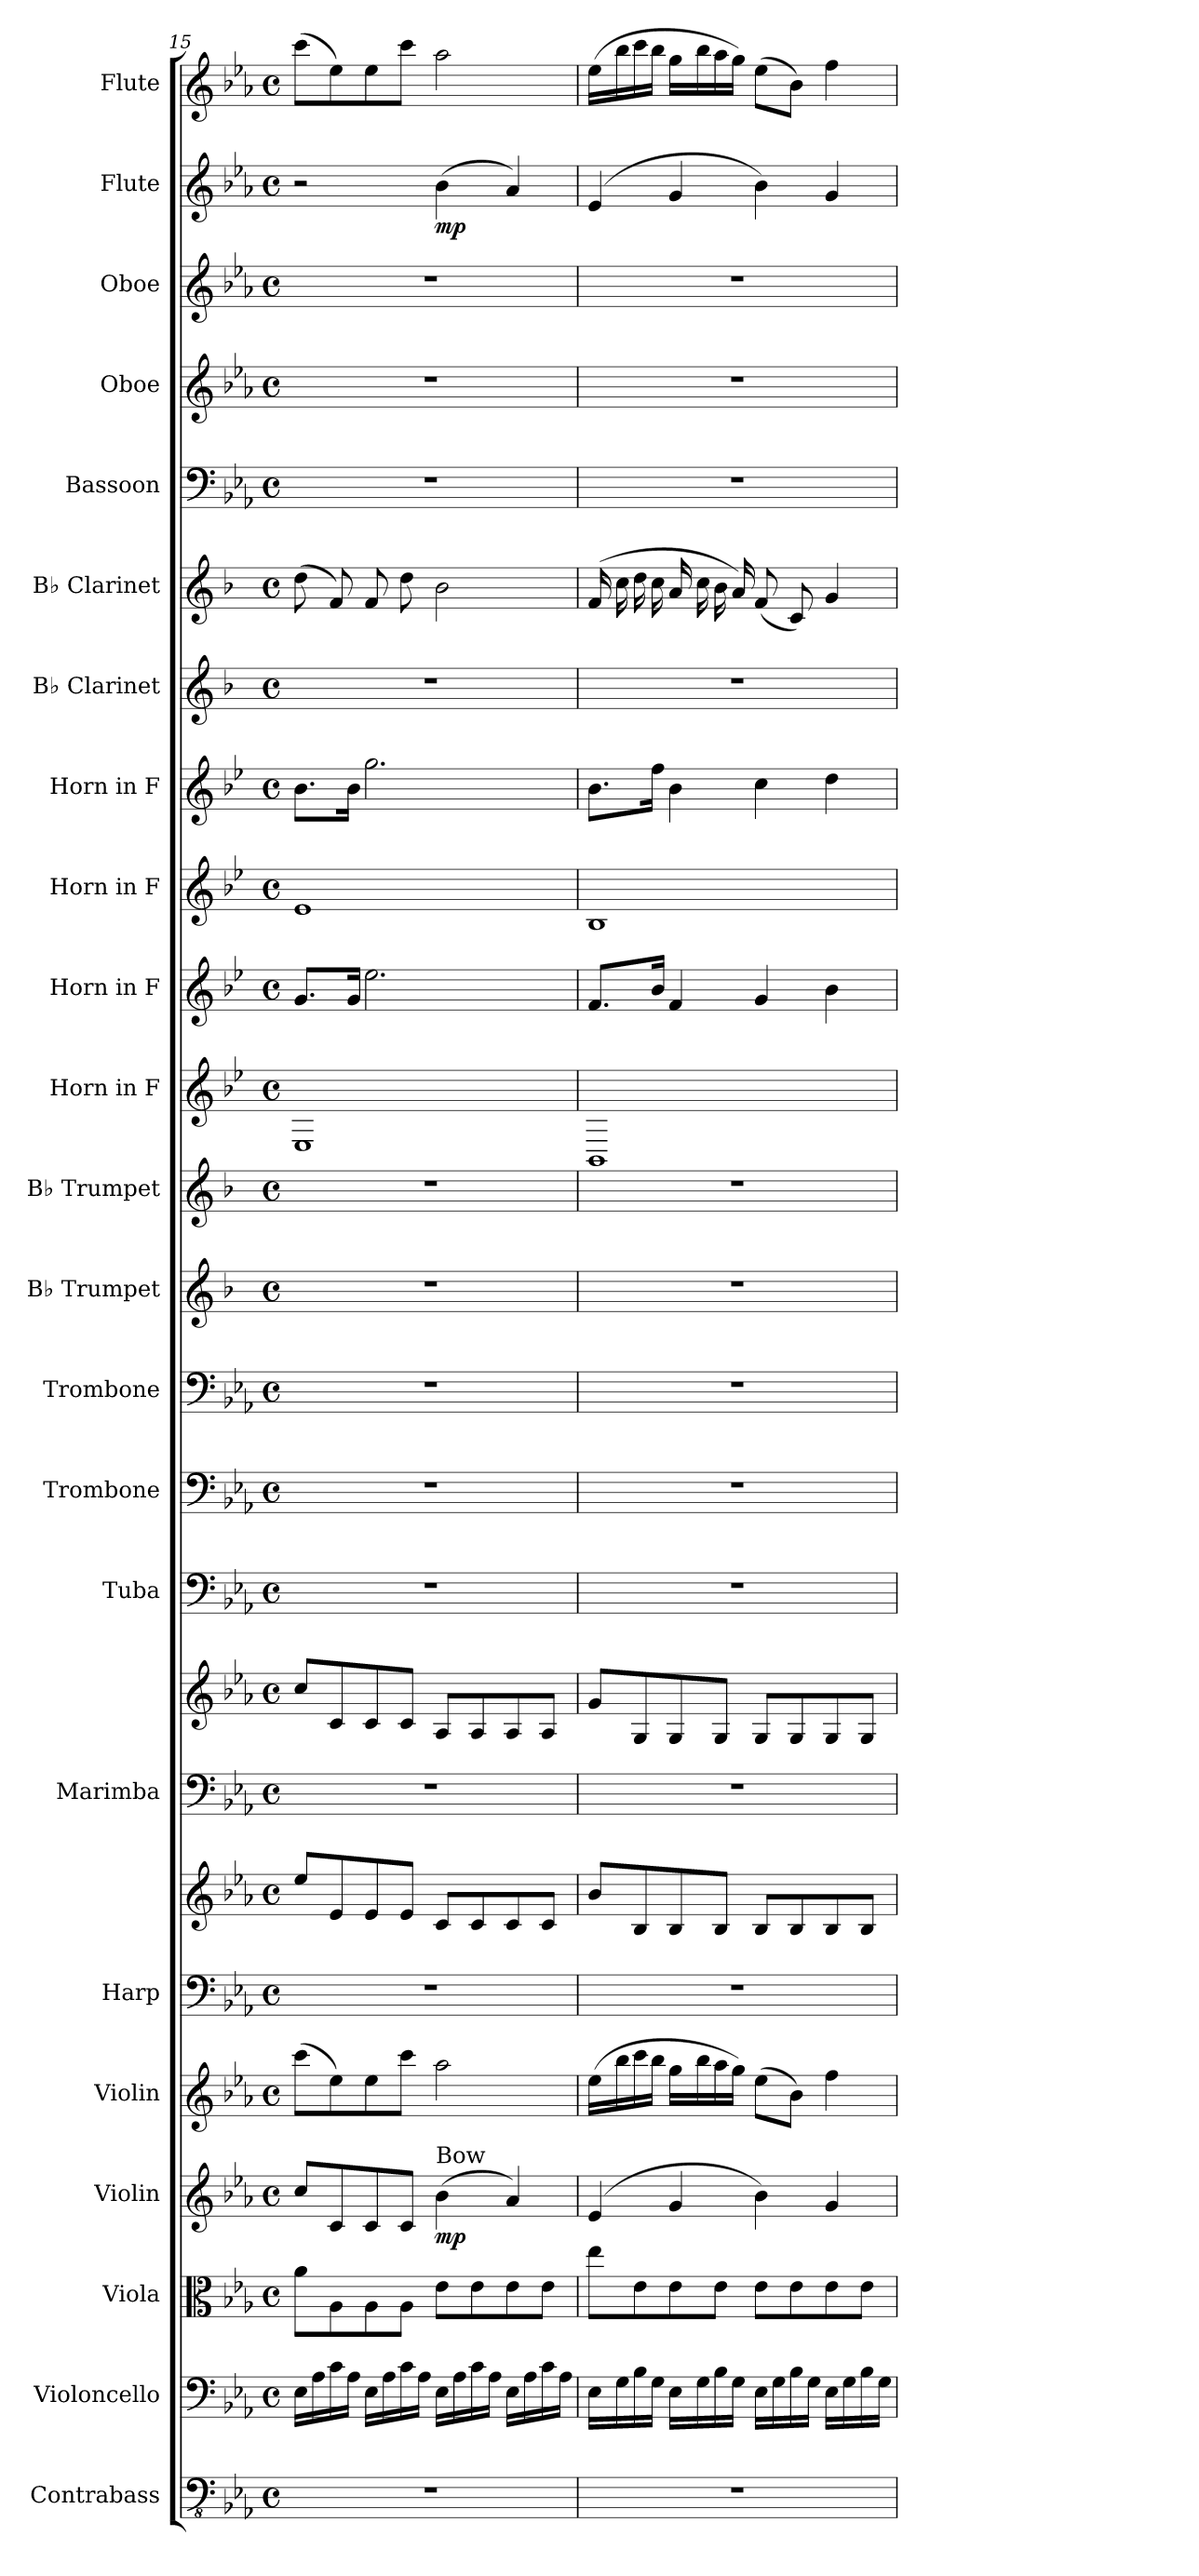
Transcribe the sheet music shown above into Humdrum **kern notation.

**kern	**kern	**kern	**kern	**dynam	**kern	**kern	**kern	**kern	**kern	**kern	**kern	**kern	**kern	**kern	**kern	**kern	**kern	**kern	**kern	**kern	**kern	**kern	**kern	**kern	**dynam	**kern
*part23	*part22	*part21	*part20	*part20	*part19	*part18	*part18	*part17	*part17	*part16	*part15	*part14	*part13	*part12	*part11	*part10	*part9	*part8	*part7	*part6	*part5	*part4	*part3	*part2	*part2	*part1
*staff25	*staff24	*staff23	*staff22	*staff22	*staff21	*staff20	*staff19	*staff18	*staff17	*staff16	*staff15	*staff14	*staff13	*staff12	*staff11	*staff10	*staff9	*staff8	*staff7	*staff6	*staff5	*staff4	*staff3	*staff2	*staff2	*staff1
*I"Contrabass	*I"Violoncello	*I"Viola	*I"Violin	*	*I"Violin	*I"Harp	*	*I"Marimba	*	*I"Tuba	*I"Trombone	*I"Trombone	*I"B♭ Trumpet	*I"B♭ Trumpet	*I"Horn in F	*I"Horn in F	*I"Horn in F	*I"Horn in F	*I"B♭ Clarinet	*I"B♭ Clarinet	*I"Bassoon	*I"Oboe	*I"Oboe	*I"Flute	*	*I"Flute
*I'Cb.	*I'Vlc.	*I'Vla.	*I'Vln.	*	*I'Vln.	*I'Hrp.	*	*I'Mrm.	*	*I'Tba.	*I'Trb.	*I'Trb.	*I'B♭ Tpt.	*I'B♭ Tpt.	*	*	*	*	*I'B♭ Cl.	*I'B♭ Cl.	*I'Bsn.	*I'Ob.	*I'Ob.	*I'Fl.	*	*I'Fl.
*clefFv4	*clefF4	*clefC3	*clefG2	*	*clefG2	*clefF4	*clefG2	*clefF4	*clefG2	*clefF4	*clefF4	*clefF4	*clefG2	*clefG2	*clefG2	*clefG2	*clefG2	*clefG2	*clefG2	*clefG2	*clefF4	*clefG2	*clefG2	*clefG2	*	*clefG2
*	*	*	*	*	*	*	*	*	*	*	*	*	*ITrd1c2	*ITrd1c2	*ITrd4c7	*ITrd4c7	*ITrd4c7	*ITrd4c7	*ITrd1c2	*ITrd1c2	*	*	*	*	*	*
*k[b-e-a-]	*k[b-e-a-]	*k[b-e-a-]	*k[b-e-a-]	*	*k[b-e-a-]	*k[b-e-a-]	*k[b-e-a-]	*k[b-e-a-]	*k[b-e-a-]	*k[b-e-a-]	*k[b-e-a-]	*k[b-e-a-]	*k[b-e-a-]	*k[b-e-a-]	*k[b-e-a-]	*k[b-e-a-]	*k[b-e-a-]	*k[b-e-a-]	*k[b-e-a-]	*k[b-e-a-]	*k[b-e-a-]	*k[b-e-a-]	*k[b-e-a-]	*k[b-e-a-]	*	*k[b-e-a-]
*M4/4	*M4/4	*M4/4	*M4/4	*	*M4/4	*M4/4	*M4/4	*M4/4	*M4/4	*M4/4	*M4/4	*M4/4	*M4/4	*M4/4	*M4/4	*M4/4	*M4/4	*M4/4	*M4/4	*M4/4	*M4/4	*M4/4	*M4/4	*M4/4	*	*M4/4
*met(c)	*met(c)	*met(c)	*met(c)	*	*met(c)	*met(c)	*met(c)	*met(c)	*met(c)	*met(c)	*met(c)	*met(c)	*met(c)	*met(c)	*met(c)	*met(c)	*met(c)	*met(c)	*met(c)	*met(c)	*met(c)	*met(c)	*met(c)	*met(c)	*	*met(c)
=15	=15	=15	=15	=15	=15	=15	=15	=15	=15	=15	=15	=15	=15	=15	=15	=15	=15	=15	=15	=15	=15	=15	=15	=15	=15	=15
1r	16E-\LL	8a-\L	8cc/L	.	(8ccc\L	1r	8ee-/L	1r	8cc/L	1r	1r	1r	1r	1r	1AA-	8.c/L	1A-	8.e-\L	1r	(8cc\	1r	1r	1r	2r	.	(8ccc\L
.	16A-\	.	.	.	.	.	.	.	.	.	.	.	.	.	.	.	.	.	.	.	.	.	.	.	.	.
.	16c\	8A-\	8c/	.	8ee-\)	.	8e-/	.	8c/	.	.	.	.	.	.	.	.	.	.	8e-/)	.	.	.	.	.	8ee-\)
.	16A-\JJ	.	.	.	.	.	.	.	.	.	.	.	.	.	.	16c/Jk	.	16e-\Jk	.	.	.	.	.	.	.	.
.	16E-\LL	8A-\	8c/	.	8ee-\	.	8e-/	.	8c/	.	.	.	.	.	.	2.a-\	.	2.cc\	.	8e-/	.	.	.	.	.	8ee-\
.	16A-\	.	.	.	.	.	.	.	.	.	.	.	.	.	.	.	.	.	.	.	.	.	.	.	.	.
.	16c\	8A-\J	8c/J	.	8ccc\J	.	8e-/J	.	8c/J	.	.	.	.	.	.	.	.	.	.	8cc\	.	.	.	.	.	8ccc\J
.	16A-\JJ	.	.	.	.	.	.	.	.	.	.	.	.	.	.	.	.	.	.	.	.	.	.	.	.	.
!	!	!	!LO:TX:a:t=Bow	!	!	!	!	!	!	!	!	!	!	!	!	!	!	!	!	!	!	!	!	!	!	!
!	!	!	!	!LO:DY:b	!	!	!	!	!	!	!	!	!	!	!	!	!	!	!	!	!	!	!	!	!LO:DY:b	!
.	16E-\LL	8e-\L	(4b-\	mp	2aa-\	.	8c/L	.	8A-/L	.	.	.	.	.	.	.	.	.	.	2a-\	.	.	.	(4b-\	mp	2aa-\
.	16A-\	.	.	.	.	.	.	.	.	.	.	.	.	.	.	.	.	.	.	.	.	.	.	.	.	.
.	16c\	8e-\	.	.	.	.	8c/	.	8A-/	.	.	.	.	.	.	.	.	.	.	.	.	.	.	.	.	.
.	16A-\JJ	.	.	.	.	.	.	.	.	.	.	.	.	.	.	.	.	.	.	.	.	.	.	.	.	.
.	16E-\LL	8e-\	4a-/)	.	.	.	8c/	.	8A-/	.	.	.	.	.	.	.	.	.	.	.	.	.	.	4a-/)	.	.
.	16A-\	.	.	.	.	.	.	.	.	.	.	.	.	.	.	.	.	.	.	.	.	.	.	.	.	.
.	16c\	8e-\J	.	.	.	.	8c/J	.	8A-/J	.	.	.	.	.	.	.	.	.	.	.	.	.	.	.	.	.
.	16A-\JJ	.	.	.	.	.	.	.	.	.	.	.	.	.	.	.	.	.	.	.	.	.	.	.	.	.
=16	=16	=16	=16	=16	=16	=16	=16	=16	=16	=16	=16	=16	=16	=16	=16	=16	=16	=16	=16	=16	=16	=16	=16	=16	=16	=16
1r	16E-\LL	8ee-\L	(4e-/	.	(16ee-\LL	1r	8b-/L	1r	8g/L	1r	1r	1r	1r	1r	1EE-	8.B-/L	1E-	8.e-\L	1r	(16e-/	1r	1r	1r	(4e-/	.	(16ee-\LL
.	16G\	.	.	.	16bb-\	.	.	.	.	.	.	.	.	.	.	.	.	.	.	16b-\	.	.	.	.	.	16bb-\
.	16B-\	8e-\	.	.	16ccc\	.	8B-/	.	8G/	.	.	.	.	.	.	.	.	.	.	16cc\	.	.	.	.	.	16ccc\
.	16G\JJ	.	.	.	16bb-\JJ	.	.	.	.	.	.	.	.	.	.	16e-/Jk	.	16b-\Jk	.	16b-\	.	.	.	.	.	16bb-\JJ
.	16E-\LL	8e-\	4g/	.	16gg\LL	.	8B-/	.	8G/	.	.	.	.	.	.	4B-/	.	4e-\	.	16g/	.	.	.	4g/	.	16gg\LL
.	16G\	.	.	.	16bb-\	.	.	.	.	.	.	.	.	.	.	.	.	.	.	16b-\	.	.	.	.	.	16bb-\
.	16B-\	8e-\J	.	.	16aa-\	.	8B-/J	.	8G/J	.	.	.	.	.	.	.	.	.	.	16a-\	.	.	.	.	.	16aa-\
.	16G\JJ	.	.	.	16gg\JJ)	.	.	.	.	.	.	.	.	.	.	.	.	.	.	16g/)	.	.	.	.	.	16gg\JJ)
.	16E-\LL	8e-\L	4b-\)	.	(8ee-\L	.	8B-/L	.	8G/L	.	.	.	.	.	.	4c/	.	4f\	.	(8e-/	.	.	.	4b-\)	.	(8ee-\L
.	16G\	.	.	.	.	.	.	.	.	.	.	.	.	.	.	.	.	.	.	.	.	.	.	.	.	.
.	16B-\	8e-\	.	.	8b-\J)	.	8B-/	.	8G/	.	.	.	.	.	.	.	.	.	.	8B-/)	.	.	.	.	.	8b-\J)
.	16G\JJ	.	.	.	.	.	.	.	.	.	.	.	.	.	.	.	.	.	.	.	.	.	.	.	.	.
.	16E-\LL	8e-\	4g/	.	4ff\	.	8B-/	.	8G/	.	.	.	.	.	.	4e-\	.	4g\	.	4f/	.	.	.	4g/	.	4ff\
.	16G\	.	.	.	.	.	.	.	.	.	.	.	.	.	.	.	.	.	.	.	.	.	.	.	.	.
.	16B-\	8e-\J	.	.	.	.	8B-/J	.	8G/J	.	.	.	.	.	.	.	.	.	.	.	.	.	.	.	.	.
.	16G\JJ	.	.	.	.	.	.	.	.	.	.	.	.	.	.	.	.	.	.	.	.	.	.	.	.	.
=	=	=	=	=	=	=	=	=	=	=	=	=	=	=	=	=	=	=	=	=	=	=	=	=	=	=
*-	*-	*-	*-	*-	*-	*-	*-	*-	*-	*-	*-	*-	*-	*-	*-	*-	*-	*-	*-	*-	*-	*-	*-	*-	*-	*-
